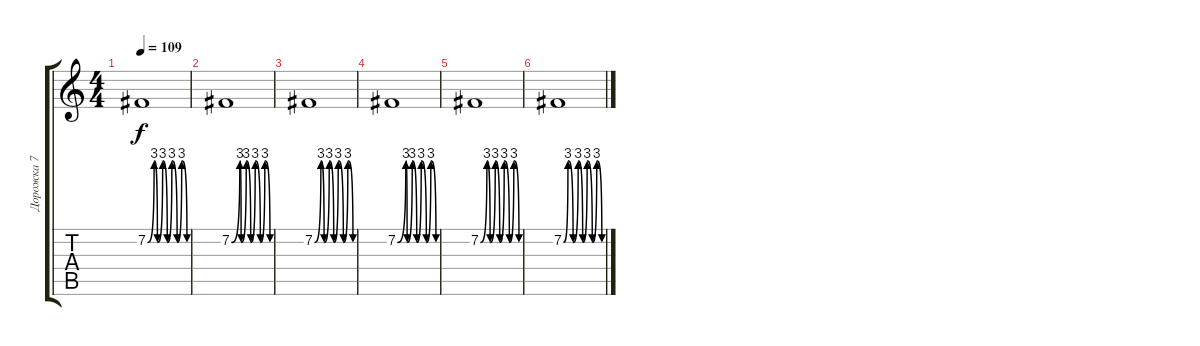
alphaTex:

\track ("Дорожка 7" "Дорожка 7") {instrument seashore}
\staff {score tabs}
\tuning (E4 B3 G3 D3 A2 E2) {hide}
\ts (4 4)
\tempo 109
\clef g2
\ks c
7.2{be (custom 0 0 10 12 15 0 23 12 30 0 37 12 45 0 52 12 60 0)}.1{dy f} |
7.2{be (custom 0 0 13 12 15 0 23 12 30 0 37 12 45 0 52 12 60 0)}.1 |
7.2{be (custom 0 0 10 12 15 0 23 12 30 0 37 12 45 0 52 12 60 0)}.1 |
7.2{be (custom 0 0 13 12 15 0 23 12 30 0 37 12 45 0 52 12 60 0)}.1 |
7.2{be (custom 0 0 10 12 15 0 23 12 30 0 37 12 45 0 52 12 60 0)}.1 |
7.2{be (custom 0 0 7 12 15 0 23 12 30 0 37 12 45 0 52 12 60 0)}.1
